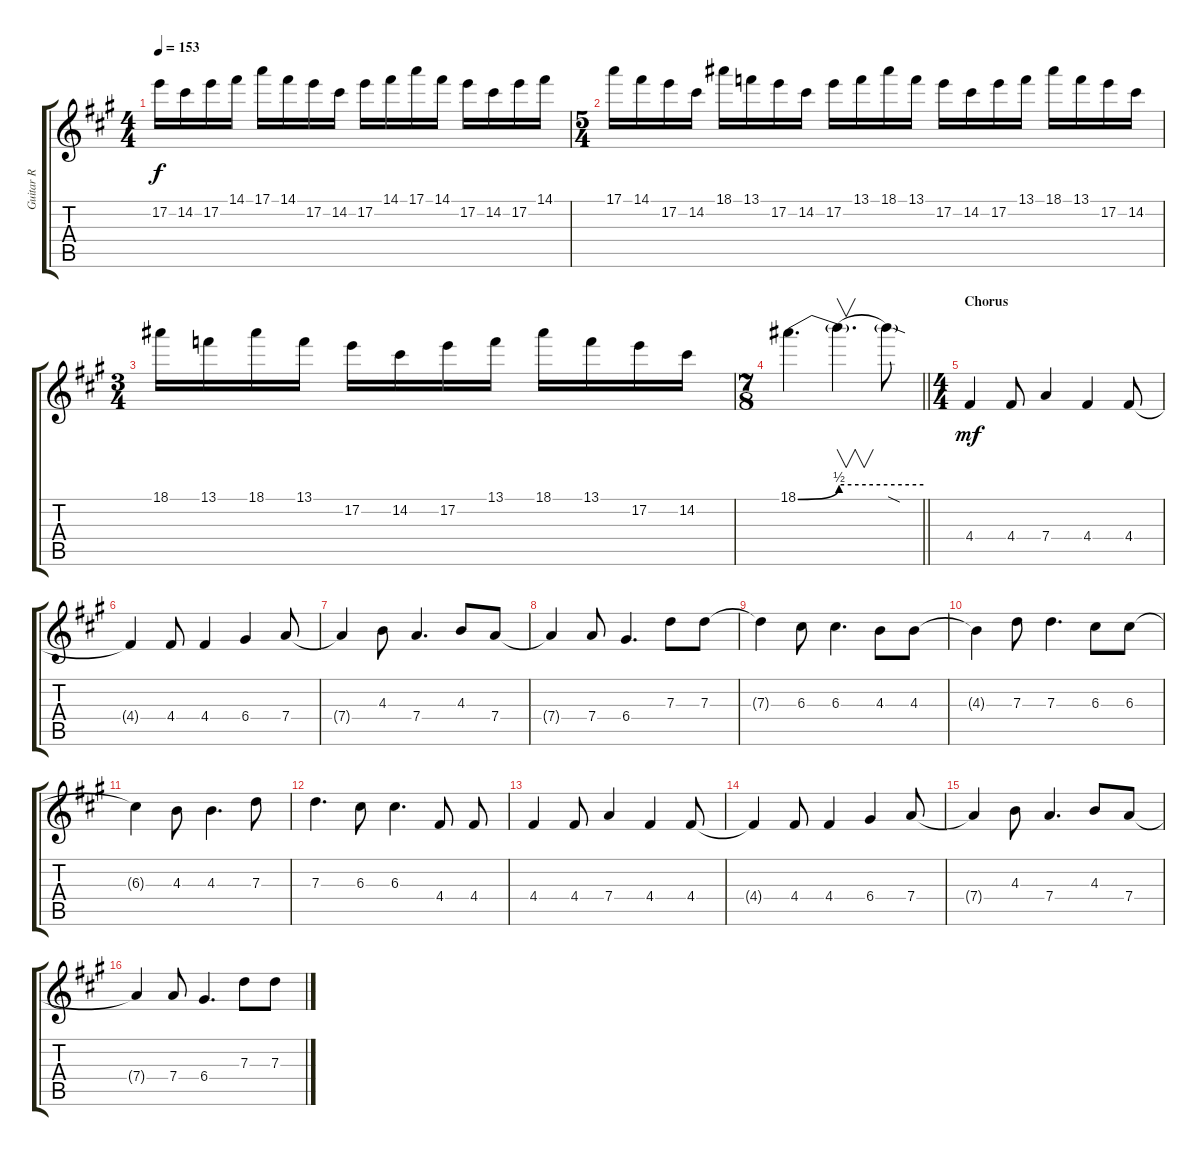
\track ("Guitar R" "Guitar R") {instrument distortionguitar}
\staff {score tabs}
\tuning (E4 B3 G3 D3 A2 D2) {hide}
\ts (4 4)
\tempo 153
\clef g2
\ks a
17.2.16{dy f} 14.2.16 17.2.16 14.1.16 17.1.16 14.1.16 17.2.16 14.2.16 17.2.16 14.1.16 17.1.16 14.1.16 17.2.16 14.2.16 17.2.16 14.1.16 |
\ts (5 4)
17.1.16 14.1.16 17.2.16 14.2.16 18.1.16 13.1.16 17.2.16 14.2.16 17.2.16 13.1.16 18.1.16 13.1.16 17.2.16 14.2.16 17.2.16 13.1.16 18.1.16 13.1.16 17.2.16 14.2.16 |
\ts (3 4)
18.1.16 13.1.16 18.1.16 13.1.16 17.2.16 14.2.16 17.2.16 13.1.16 18.1.16 13.1.16 17.2.16 14.2.16 |
\ts (7 8)
\barLineRight lightlight
18.1{be (bend 0 0 60 2)}.4{d} 18.1{be (hold 0 2 60 2) t}.4{v d} 18.1{sod t}.8 |
\ts (4 4)
\section ("" "Chorus")
4.4.4{dy mf} 4.4.8 7.4.4 4.4.4 4.4.8 |
4.4{t}.4 4.4.8 4.4.4 6.4.4 7.4.8 |
7.4{t}.4 4.3.8 7.4.4{d} 4.3.8 7.4.8 |
7.4{t}.4 7.4.8 6.4.4{d} 7.3.8 7.3.8 |
7.3{t}.4 6.3.8 6.3.4{d} 4.3.8 4.3.8 |
4.3{t}.4 7.3.8 7.3.4{d} 6.3.8 6.3.8 |
6.3{t}.4 4.3.8 4.3.4{d} 7.3.8 |
7.3.4{d} 6.3.8 6.3.4{d} 4.4.8 4.4.8 |
4.4.4 4.4.8 7.4.4 4.4.4 4.4.8 |
4.4{t}.4 4.4.8 4.4.4 6.4.4 7.4.8 |
7.4{t}.4 4.3.8 7.4.4{d} 4.3.8 7.4.8 |
7.4{t}.4 7.4.8 6.4.4{d} 7.3.8 7.3.8
